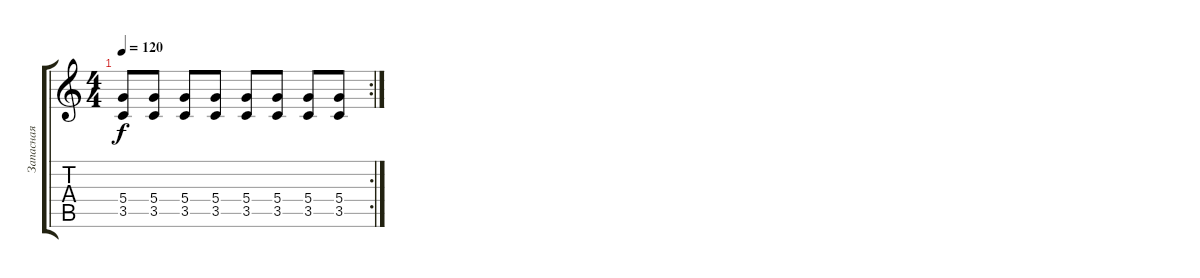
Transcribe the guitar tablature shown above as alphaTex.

\track ("Запасная  гитара(ВЫЫЫБЫЛЛЛ)" "Запасная  ") {instrument distortionguitar}
\staff {score tabs}
\tuning (E4 B3 G3 D3 A2 E2) {hide}
\rc 2
\ts (4 4)
\tempo 120
\clef g2
\ks c
(5.4 3.5).8{dy f} (5.4 3.5).8 (5.4 3.5).8 (5.4 3.5).8 (5.4 3.5).8 (5.4 3.5).8 (5.4 3.5).8 (5.4 3.5).8
